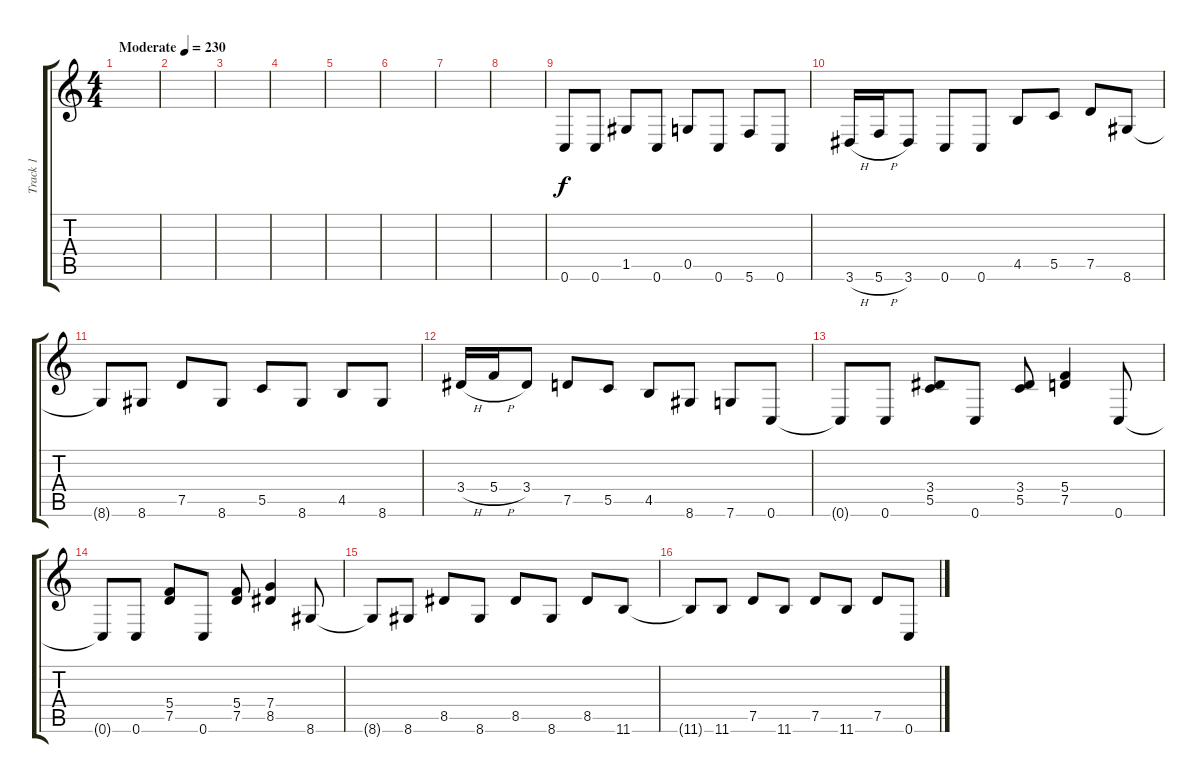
\track ("Track 1" "Track 1") {instrument distortionguitar}
\staff {score tabs}
\tuning (D4 A3 F3 C3 G2 C2) {hide}
\ts (4 4)
\tempo (230 "Moderate")
\clef g2
\ks c
|
|
|
|
|
|
|
|
0.6.8 0.6.8 1.5.8 0.6.8 0.5.8 0.6.8 5.6.8 0.6.8 |
3.6{h}.16 5.6{h}.16 3.6.8 0.6.8 0.6.8 4.5.8 5.5.8 7.5.8 8.6.8 |
8.6{t}.8 8.6.8 7.5.8 8.6.8 5.5.8 8.6.8 4.5.8 8.6.8 |
3.4{h}.16 5.4{h}.16 3.4.8 7.5.8 5.5.8 4.5.8 8.6.8 7.6.8 0.6.8 |
0.6{t}.8 0.6.8 (3.4 5.5).8 0.6.8 (3.4 5.5).8 (5.4 7.5).4 0.6.8 |
0.6{t}.8 0.6.8 (5.4 7.5).8 0.6.8 (5.4 7.5).8 (7.4 8.5).4 8.6.8 |
8.6{t}.8 8.6.8 8.5.8 8.6.8 8.5.8 8.6.8 8.5.8 11.6.8 |
11.6{t}.8 11.6.8 7.5.8 11.6.8 7.5.8 11.6.8 7.5.8 0.6.8
